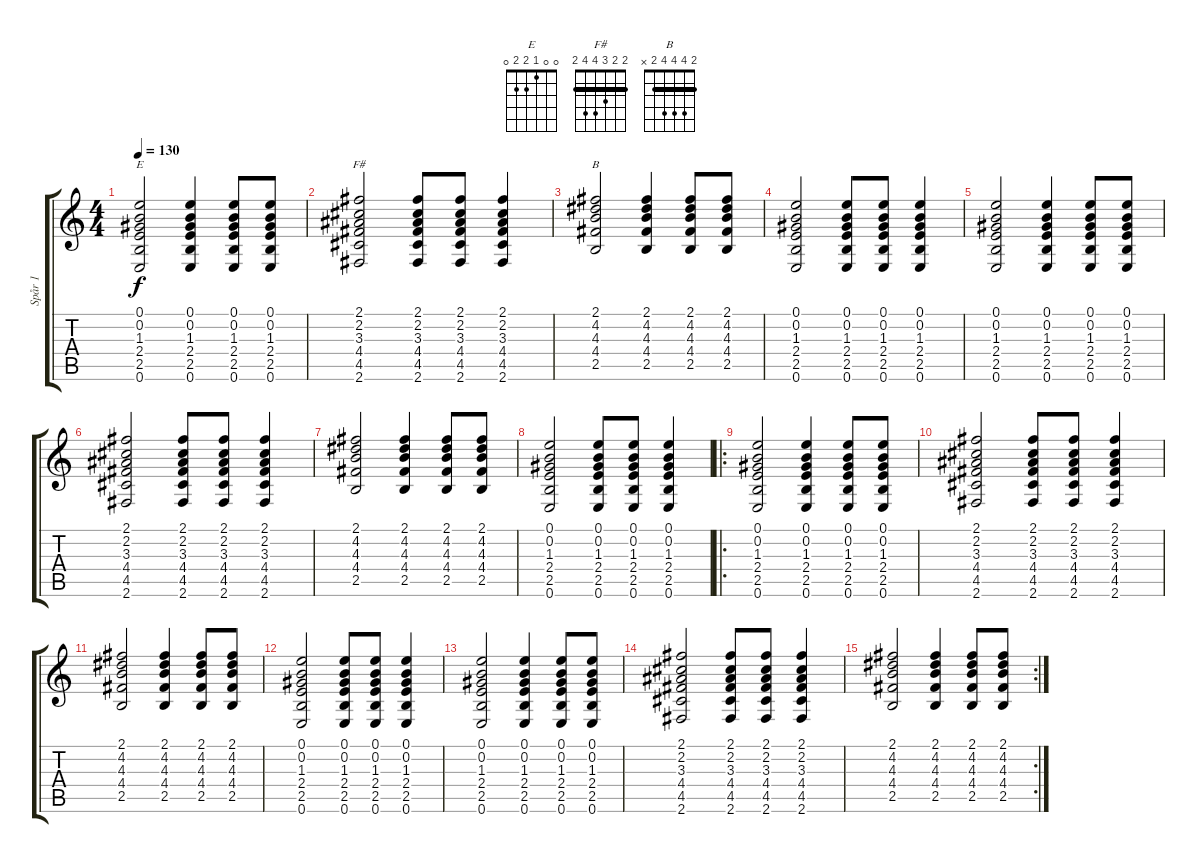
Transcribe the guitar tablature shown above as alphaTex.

\track ("Spår 1" "Spår 1") {instrument acousticguitarnylon}
\staff {score tabs}
\tuning (E4 B3 G3 D3 A2 E2) {hide}
\chord ("E" 0 0 1 2 2 0)
\chord ("F#" 2 2 3 4 4 2) {barre 2}
\chord ("B" 2 4 4 4 2 x) {barre 2}
\ts (4 4)
\tempo 130
\clef g2
\ks c
(0.1 0.2 1.3 2.4 2.5 0.6).2{ch "E" dy f instrument acousticguitarnylon} (0.1 0.2 1.3 2.4 2.5 0.6).4 (0.1 0.2 1.3 2.4 2.5 0.6).8 (0.1 0.2 1.3 2.4 2.5 0.6).8 |
(2.1 2.2 3.3 4.4 4.5 2.6).2{ch "F#"} (2.1 2.2 3.3 4.4 4.5 2.6).8 (2.1 2.2 3.3 4.4 4.5 2.6).8 (2.1 2.2 3.3 4.4 4.5 2.6).4 |
(2.1 4.2 4.3 4.4 2.5).2{ch "B"} (2.1 4.2 4.3 4.4 2.5).4 (2.1 4.2 4.3 4.4 2.5).8 (2.1 4.2 4.3 4.4 2.5).8 |
(0.1 0.2 1.3 2.4 2.5 0.6).2 (0.1 0.2 1.3 2.4 2.5 0.6).8 (0.1 0.2 1.3 2.4 2.5 0.6).8 (0.1 0.2 1.3 2.4 2.5 0.6).4 |
(0.1 0.2 1.3 2.4 2.5 0.6).2 (0.1 0.2 1.3 2.4 2.5 0.6).4 (0.1 0.2 1.3 2.4 2.5 0.6).8 (0.1 0.2 1.3 2.4 2.5 0.6).8 |
(2.1 2.2 3.3 4.4 4.5 2.6).2 (2.1 2.2 3.3 4.4 4.5 2.6).8 (2.1 2.2 3.3 4.4 4.5 2.6).8 (2.1 2.2 3.3 4.4 4.5 2.6).4 |
(2.1 4.2 4.3 4.4 2.5).2 (2.1 4.2 4.3 4.4 2.5).4 (2.1 4.2 4.3 4.4 2.5).8 (2.1 4.2 4.3 4.4 2.5).8 |
(0.1 0.2 1.3 2.4 2.5 0.6).2 (0.1 0.2 1.3 2.4 2.5 0.6).8 (0.1 0.2 1.3 2.4 2.5 0.6).8 (0.1 0.2 1.3 2.4 2.5 0.6).4 |
\ro
(0.1 0.2 1.3 2.4 2.5 0.6).2 (0.1 0.2 1.3 2.4 2.5 0.6).4 (0.1 0.2 1.3 2.4 2.5 0.6).8 (0.1 0.2 1.3 2.4 2.5 0.6).8 |
(2.1 2.2 3.3 4.4 4.5 2.6).2 (2.1 2.2 3.3 4.4 4.5 2.6).8 (2.1 2.2 3.3 4.4 4.5 2.6).8 (2.1 2.2 3.3 4.4 4.5 2.6).4 |
(2.1 4.2 4.3 4.4 2.5).2 (2.1 4.2 4.3 4.4 2.5).4 (2.1 4.2 4.3 4.4 2.5).8 (2.1 4.2 4.3 4.4 2.5).8 |
(0.1 0.2 1.3 2.4 2.5 0.6).2 (0.1 0.2 1.3 2.4 2.5 0.6).8 (0.1 0.2 1.3 2.4 2.5 0.6).8 (0.1 0.2 1.3 2.4 2.5 0.6).4 |
(0.1 0.2 1.3 2.4 2.5 0.6).2 (0.1 0.2 1.3 2.4 2.5 0.6).4 (0.1 0.2 1.3 2.4 2.5 0.6).8 (0.1 0.2 1.3 2.4 2.5 0.6).8 |
(2.1 2.2 3.3 4.4 4.5 2.6).2 (2.1 2.2 3.3 4.4 4.5 2.6).8 (2.1 2.2 3.3 4.4 4.5 2.6).8 (2.1 2.2 3.3 4.4 4.5 2.6).4 |
\rc 2
(2.1 4.2 4.3 4.4 2.5).2 (2.1 4.2 4.3 4.4 2.5).4 (2.1 4.2 4.3 4.4 2.5).8 (2.1 4.2 4.3 4.4 2.5).8
